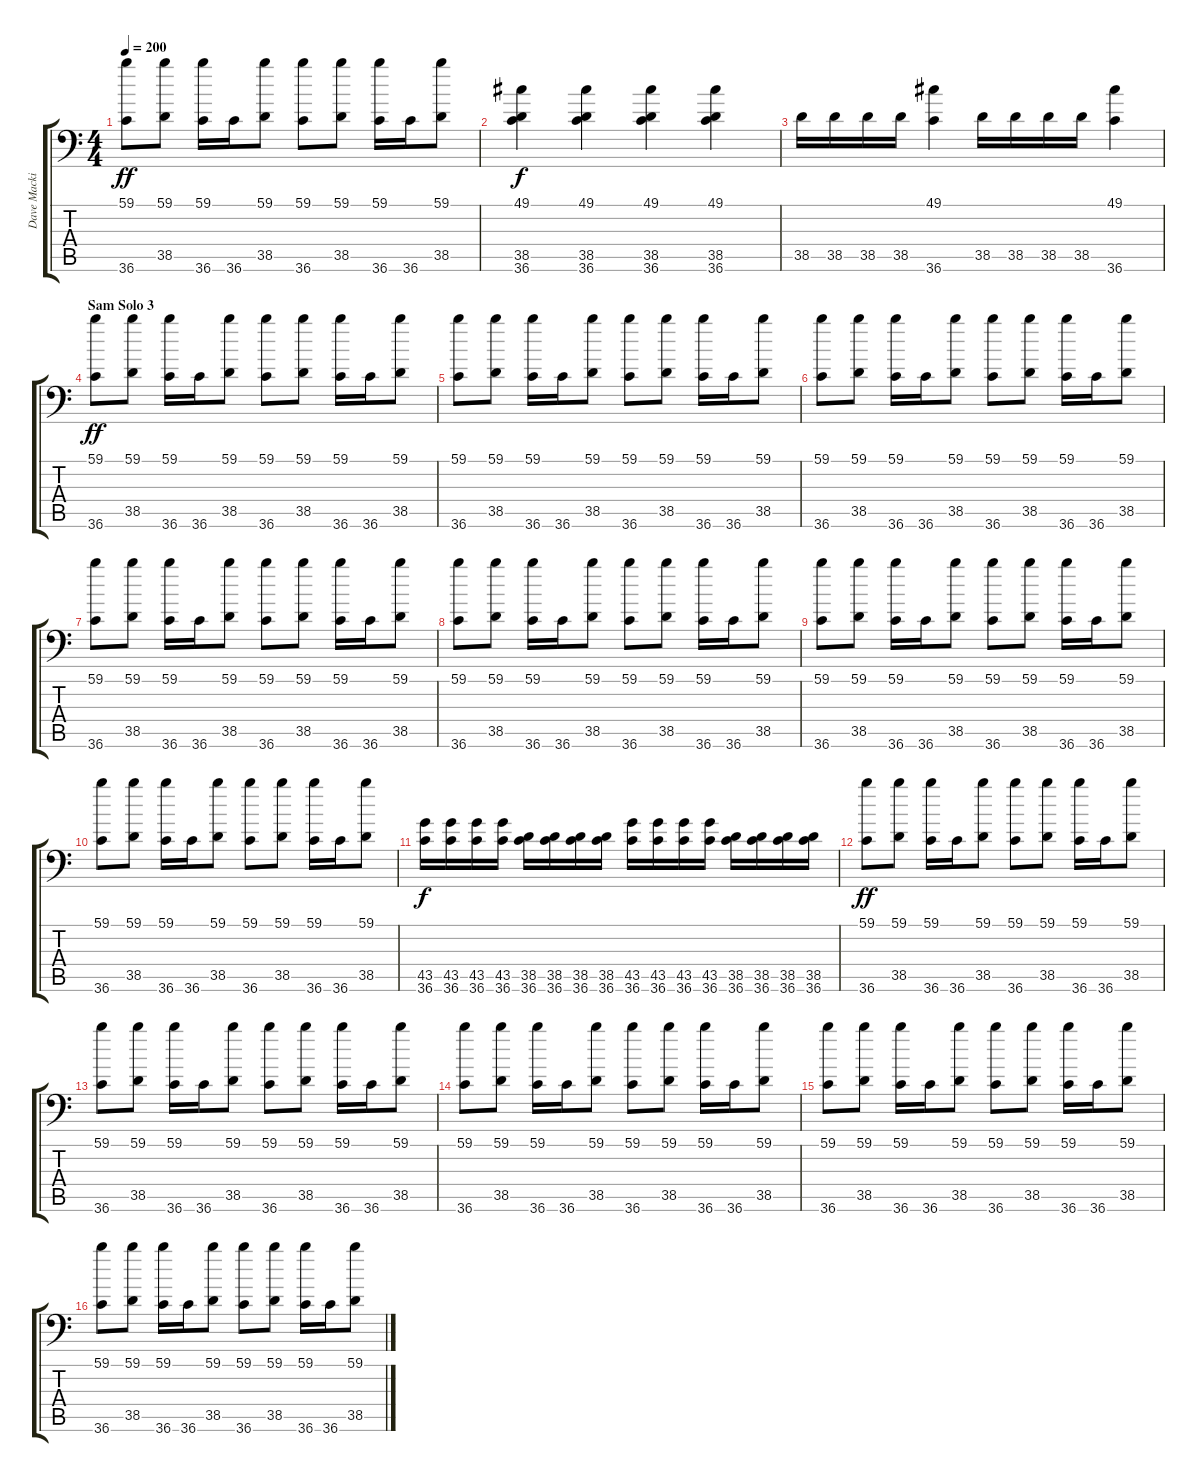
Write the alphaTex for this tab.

\track ("Dave Mackintosh | Drums" "Dave Macki") {instrument acousticgrandpiano}
\staff {score tabs}
\tuning (C-1 C-1 C-1 C-1 C-1 C-1) {hide}
\ts (4 4)
\tempo 200
\clef f4
\ks c
(59.1 36.6).8{dy ff} (59.1 38.5).8 (59.1 36.6).16 36.6.16 (59.1 38.5).8 (59.1 36.6).8 (59.1 38.5).8 (59.1 36.6).16 36.6.16 (59.1 38.5).8 |
(49.1 38.5 36.6).4{dy f} (49.1 38.5 36.6).4 (49.1 38.5 36.6).4 (49.1 38.5 36.6).4 |
38.5.16 38.5.16 38.5.16 38.5.16 (49.1 36.6).4 38.5.16 38.5.16 38.5.16 38.5.16 (49.1 36.6).4 |
\section ("" "Sam Solo 3")
(59.1 36.6).8{dy ff} (59.1 38.5).8 (59.1 36.6).16 36.6.16 (59.1 38.5).8 (59.1 36.6).8 (59.1 38.5).8 (59.1 36.6).16 36.6.16 (59.1 38.5).8 |
(59.1 36.6).8 (59.1 38.5).8 (59.1 36.6).16 36.6.16 (59.1 38.5).8 (59.1 36.6).8 (59.1 38.5).8 (59.1 36.6).16 36.6.16 (59.1 38.5).8 |
(59.1 36.6).8 (59.1 38.5).8 (59.1 36.6).16 36.6.16 (59.1 38.5).8 (59.1 36.6).8 (59.1 38.5).8 (59.1 36.6).16 36.6.16 (59.1 38.5).8 |
(59.1 36.6).8 (59.1 38.5).8 (59.1 36.6).16 36.6.16 (59.1 38.5).8 (59.1 36.6).8 (59.1 38.5).8 (59.1 36.6).16 36.6.16 (59.1 38.5).8 |
(59.1 36.6).8 (59.1 38.5).8 (59.1 36.6).16 36.6.16 (59.1 38.5).8 (59.1 36.6).8 (59.1 38.5).8 (59.1 36.6).16 36.6.16 (59.1 38.5).8 |
(59.1 36.6).8 (59.1 38.5).8 (59.1 36.6).16 36.6.16 (59.1 38.5).8 (59.1 36.6).8 (59.1 38.5).8 (59.1 36.6).16 36.6.16 (59.1 38.5).8 |
(59.1 36.6).8 (59.1 38.5).8 (59.1 36.6).16 36.6.16 (59.1 38.5).8 (59.1 36.6).8 (59.1 38.5).8 (59.1 36.6).16 36.6.16 (59.1 38.5).8 |
(43.5 36.6).16{dy f} (43.5 36.6).16 (43.5 36.6).16 (43.5 36.6).16 (38.5 36.6).16 (38.5 36.6).16 (38.5 36.6).16 (38.5 36.6).16 (43.5 36.6).16 (43.5 36.6).16 (43.5 36.6).16 (43.5 36.6).16 (38.5 36.6).16 (38.5 36.6).16 (38.5 36.6).16 (38.5 36.6).16 |
(59.1 36.6).8{dy ff} (59.1 38.5).8 (59.1 36.6).16 36.6.16 (59.1 38.5).8 (59.1 36.6).8 (59.1 38.5).8 (59.1 36.6).16 36.6.16 (59.1 38.5).8 |
(59.1 36.6).8 (59.1 38.5).8 (59.1 36.6).16 36.6.16 (59.1 38.5).8 (59.1 36.6).8 (59.1 38.5).8 (59.1 36.6).16 36.6.16 (59.1 38.5).8 |
(59.1 36.6).8 (59.1 38.5).8 (59.1 36.6).16 36.6.16 (59.1 38.5).8 (59.1 36.6).8 (59.1 38.5).8 (59.1 36.6).16 36.6.16 (59.1 38.5).8 |
(59.1 36.6).8 (59.1 38.5).8 (59.1 36.6).16 36.6.16 (59.1 38.5).8 (59.1 36.6).8 (59.1 38.5).8 (59.1 36.6).16 36.6.16 (59.1 38.5).8 |
(59.1 36.6).8 (59.1 38.5).8 (59.1 36.6).16 36.6.16 (59.1 38.5).8 (59.1 36.6).8 (59.1 38.5).8 (59.1 36.6).16 36.6.16 (59.1 38.5).8
